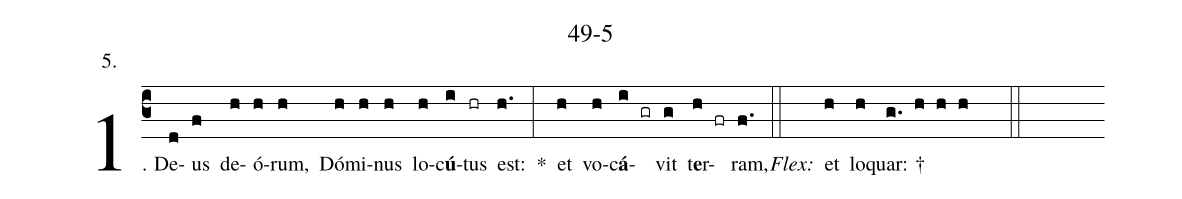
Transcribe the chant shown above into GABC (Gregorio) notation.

name: 49-5;
annotation: 5.;
%%
(c3)1. De(d)us(f) de(h)ó(h)rum,(h) Dó(h)mi(h)nus(h) lo(h)c<b>ú</b>(i)tus(hr) est:(h.) *(:) et(h) vo(h)c<b>á</b>(i gr)vit(g) t<b>e</b>r(h fr)ram,(f.) (::)
<i>Flex:</i>()  et(h) lo(h)quar: †(g. h h h  ::)
